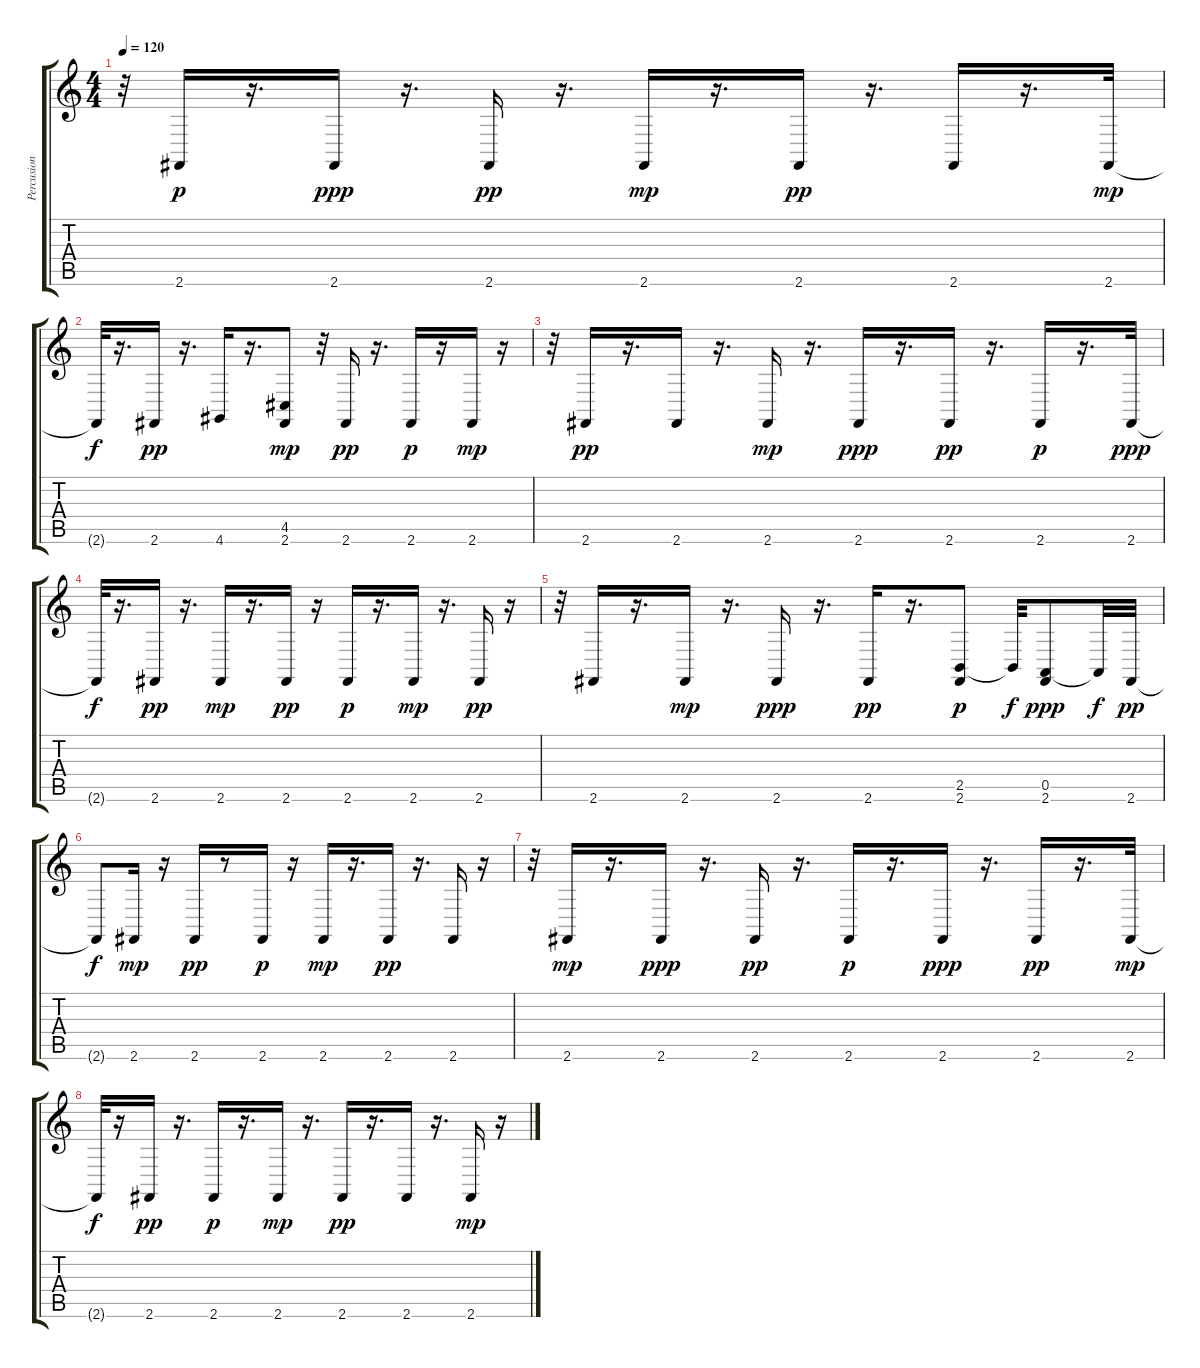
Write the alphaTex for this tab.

\track ("Percusion" "Percusion") {instrument woodblock}
\staff {score tabs}
\tuning (E4 B3 G3 D3 A2 E2) {hide}
\ts (4 4)
\tempo 120
\clef g2
\ks c
r.32{dy p} 2.6.16 r.16{d} 2.6.16{dy ppp} r.16{d} 2.6.16{dy pp} r.16{d} 2.6.16{dy mp} r.16{d} 2.6.16{dy pp} r.16{d} 2.6.16 r.16{d} 2.6.32{dy mp} |
2.6{t}.32{dy f} r.16{d} 2.6.16{dy pp} r.16{d} 4.6.16 r.16{d} (4.5 2.6).8{dy mp} r.32 2.6.16{dy pp} r.16{d} 2.6.16{dy p} r.16 2.6.16{dy mp} r.16 |
r.32 2.6.16{dy pp} r.16{d} 2.6.16 r.16{d} 2.6.16{dy mp} r.16{d} 2.6.16{dy ppp} r.16{d} 2.6.16{dy pp} r.16{d} 2.6.16{dy p} r.16{d} 2.6.32{dy ppp} |
2.6{t}.32{dy f} r.16{d} 2.6.16{dy pp} r.16{d} 2.6.16{dy mp} r.16{d} 2.6.16{dy pp} r.16 2.6.16{dy p} r.16{d} 2.6.16{dy mp} r.16{d} 2.6.16{dy pp} r.16 |
r.32 2.6.16 r.16{d} 2.6.16{dy mp} r.16{d} 2.6.16{dy ppp} r.16{d} 2.6.16{dy pp} r.16{d} (2.5 2.6).8{dy p} 2.5{t}.32{dy f} (0.5 2.6).8{dy ppp} 0.5{t}.32{dy f} 2.6.32{dy pp} |
2.6{t}.8{dy f} 2.6.16{dy mp} r.16 2.6.16{dy pp} r.8 2.6.16{dy p} r.16 2.6.16{dy mp} r.16{d} 2.6.16{dy pp} r.16{d} 2.6.16 r.16 |
r.32 2.6.16{dy mp} r.16{d} 2.6.16{dy ppp} r.16{d} 2.6.16{dy pp} r.16{d} 2.6.16{dy p} r.16{d} 2.6.16{dy ppp} r.16{d} 2.6.16{dy pp} r.16{d} 2.6.32{dy mp} |
2.6{t}.32{dy f} r.16 2.6.16{dy pp} r.16{d} 2.6.16{dy p} r.16{d} 2.6.16{dy mp} r.16{d} 2.6.16{dy pp} r.16{d} 2.6.16 r.16{d} 2.6.16{dy mp} r.16
